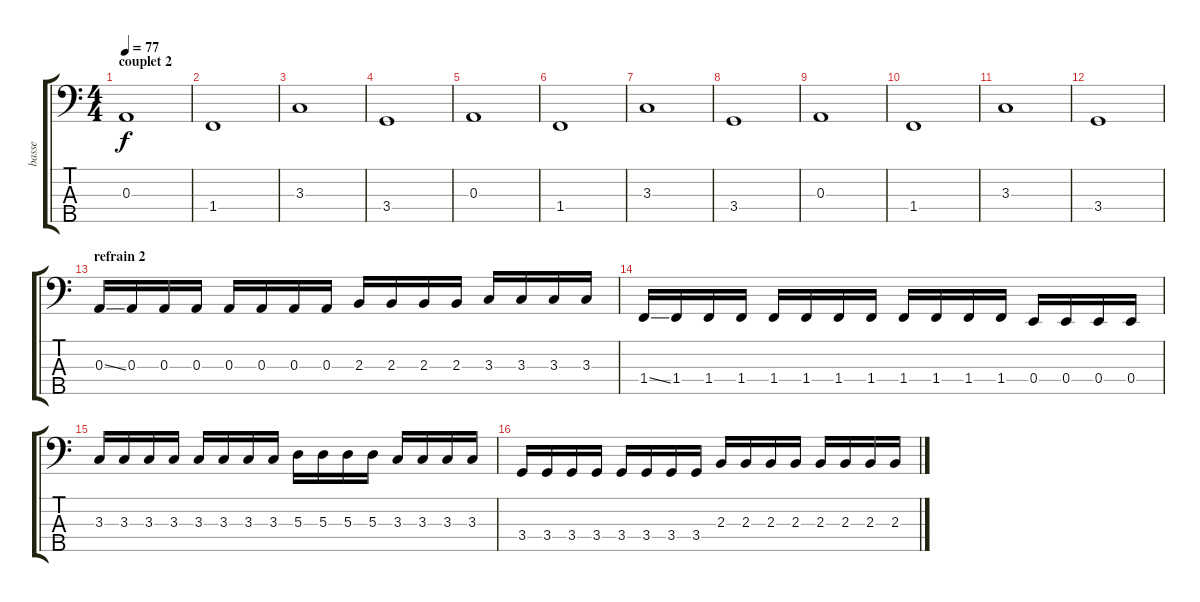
\track ("basse" "basse") {instrument electricbassfinger}
\staff {score tabs}
\tuning (G2 D2 A1 E1 B0) {hide}
\ts (4 4)
\section ("" "couplet 2")
\tempo 77
\clef f4
\ks c
0.3.1{dy f} |
1.4.1 |
3.3.1 |
3.4.1 |
0.3.1 |
1.4.1 |
3.3.1 |
3.4.1 |
0.3.1 |
1.4.1 |
3.3.1 |
3.4.1 |
\section ("" "refrain 2")
0.3{ss}.16 0.3.16 0.3.16 0.3.16 0.3.16 0.3.16 0.3.16 0.3.16 2.3.16 2.3.16 2.3.16 2.3.16 3.3.16 3.3.16 3.3.16 3.3.16 |
1.4{ss}.16 1.4.16 1.4.16 1.4.16 1.4.16 1.4.16 1.4.16 1.4.16 1.4.16 1.4.16 1.4.16 1.4.16 0.4.16 0.4.16 0.4.16 0.4.16 |
3.3.16 3.3.16 3.3.16 3.3.16 3.3.16 3.3.16 3.3.16 3.3.16 5.3.16 5.3.16 5.3.16 5.3.16 3.3.16 3.3.16 3.3.16 3.3.16 |
3.4.16 3.4.16 3.4.16 3.4.16 3.4.16 3.4.16 3.4.16 3.4.16 2.3.16 2.3.16 2.3.16 2.3.16 2.3.16 2.3.16 2.3.16 2.3.16
